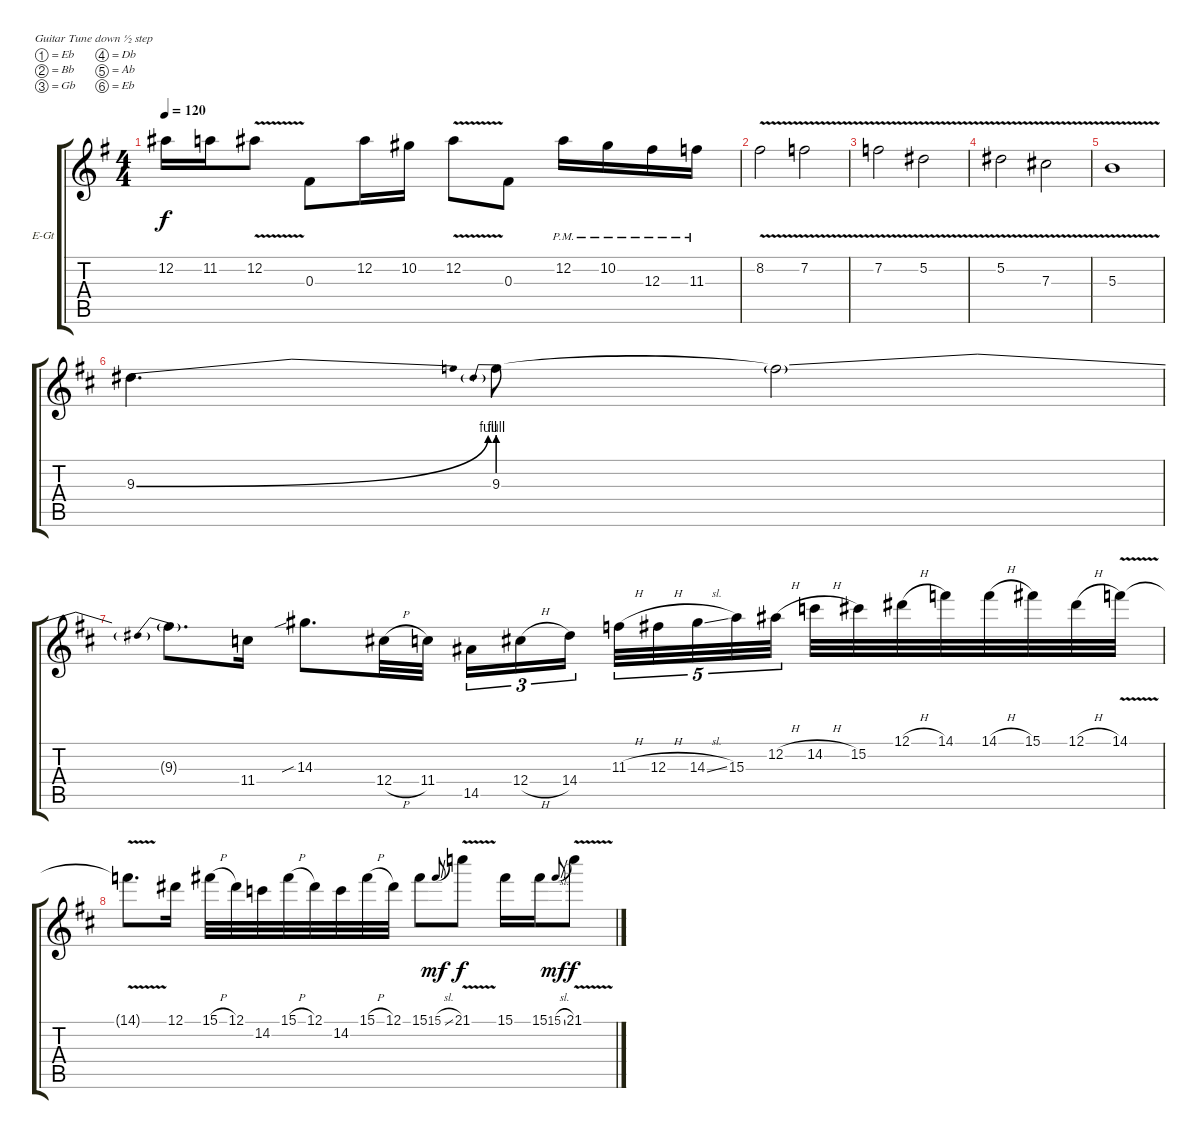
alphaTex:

\bracketExtendMode groupsimilarinstruments
\firstSystemTrackNameOrientation horizontal
\otherSystemsTrackNameOrientation horizontal
\track ("Guitar - Yngwie J. Malmsteen" "E-Gt") {instrument overdrivenguitar}
\staff {score tabs}
\tuning (Eb4 Bb3 Gb3 Db3 Ab2 Eb2)
\ts (4 4)
\tempo 120
\clef g2
\ks eminor
12.2.16{dy f} 11.2.16 12.2{v}.8 0.3.8 12.2.16 10.2.16 12.2{v}.8 0.3.8 12.2{pm}.16 10.2{pm}.16 12.3{pm}.16 11.3{pm}.16 |
8.2{v}.2 7.2{v}.2 |
7.2{v}.2 5.2{v}.2 |
5.2{v}.2 7.3{v}.2 |
5.3{v}.1 |
\ks bminor
9.3{be (bend 0 0 60 4)}.4{d} 9.3{be (prebend 0 4 60 4)}.8 9.3{t}.2 |
9.3{be (prebend 0 4 60 4) t}.8{d} 11.4.16 14.3{sib}.8{d} 12.4{h}.32 11.4.32 14.5.16{tu (3 2)} 12.4{h}.16{tu (3 2)} 14.4.16{tu (3 2)} 11.3{h}.32{tu (5 4)} 12.3{h}.32{tu (5 4)} 14.3{sl}.32{tu (5 4)} 15.3.32{tu (5 4)} 12.2{h}.32{tu (5 4)} 14.2{h}.32 15.2.32 12.1{h}.32 14.1.32 14.1{h}.32 15.1.32 12.1{h}.32 14.1{v}.32 |
14.1{v t}.8{d} 12.1.16 15.1{h}.32 12.1.32 14.2.32 15.1{h}.32 12.1.32 14.2.32 15.1{h}.32 12.1.32 15.1.8 15.1{sl}.8{gr onbeat dy mf} 21.1{v}.8{dy f} 15.1.16 15.1.16 15.1{sl}.8{gr onbeat dy mf} 21.1{v}.8{dy f}
